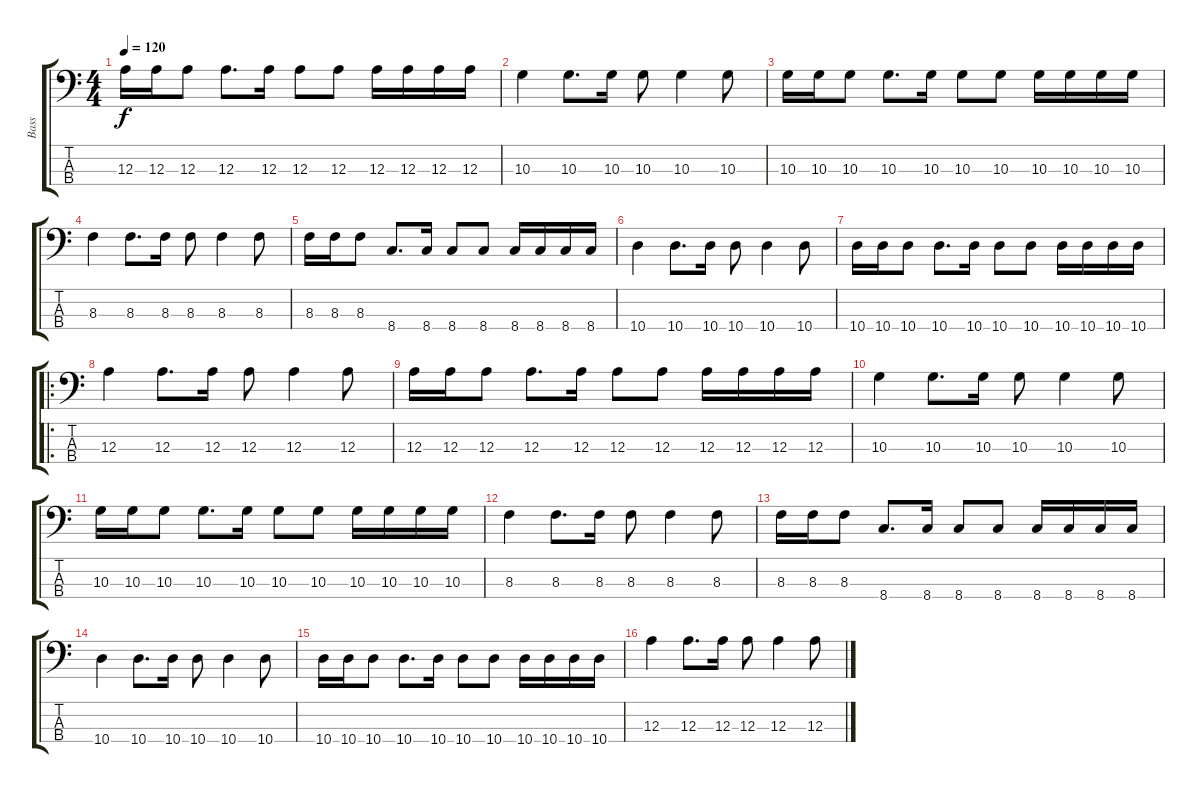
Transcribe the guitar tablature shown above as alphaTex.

\track ("Bass" "Bass") {instrument electricbassfinger}
\staff {score tabs}
\tuning (G2 D2 A1 E1) {hide}
\ts (4 4)
\tempo 120
\clef f4
\ks c
12.3.16{dy f} 12.3.16 12.3.8 12.3.8{d} 12.3.16 12.3.8 12.3.8 12.3.16 12.3.16 12.3.16 12.3.16 |
10.3.4 10.3.8{d} 10.3.16 10.3.8 10.3.4 10.3.8 |
10.3.16 10.3.16 10.3.8 10.3.8{d} 10.3.16 10.3.8 10.3.8 10.3.16 10.3.16 10.3.16 10.3.16 |
8.3.4 8.3.8{d} 8.3.16 8.3.8 8.3.4 8.3.8 |
8.3.16 8.3.16 8.3.8 8.4.8{d} 8.4.16 8.4.8 8.4.8 8.4.16 8.4.16 8.4.16 8.4.16 |
10.4.4 10.4.8{d} 10.4.16 10.4.8 10.4.4 10.4.8 |
10.4.16 10.4.16 10.4.8 10.4.8{d} 10.4.16 10.4.8 10.4.8 10.4.16 10.4.16 10.4.16 10.4.16 |
\ro
12.3.4 12.3.8{d} 12.3.16 12.3.8 12.3.4 12.3.8 |
12.3.16 12.3.16 12.3.8 12.3.8{d} 12.3.16 12.3.8 12.3.8 12.3.16 12.3.16 12.3.16 12.3.16 |
10.3.4 10.3.8{d} 10.3.16 10.3.8 10.3.4 10.3.8 |
10.3.16 10.3.16 10.3.8 10.3.8{d} 10.3.16 10.3.8 10.3.8 10.3.16 10.3.16 10.3.16 10.3.16 |
8.3.4 8.3.8{d} 8.3.16 8.3.8 8.3.4 8.3.8 |
8.3.16 8.3.16 8.3.8 8.4.8{d} 8.4.16 8.4.8 8.4.8 8.4.16 8.4.16 8.4.16 8.4.16 |
10.4.4 10.4.8{d} 10.4.16 10.4.8 10.4.4 10.4.8 |
10.4.16 10.4.16 10.4.8 10.4.8{d} 10.4.16 10.4.8 10.4.8 10.4.16 10.4.16 10.4.16 10.4.16 |
12.3.4 12.3.8{d} 12.3.16 12.3.8 12.3.4 12.3.8
